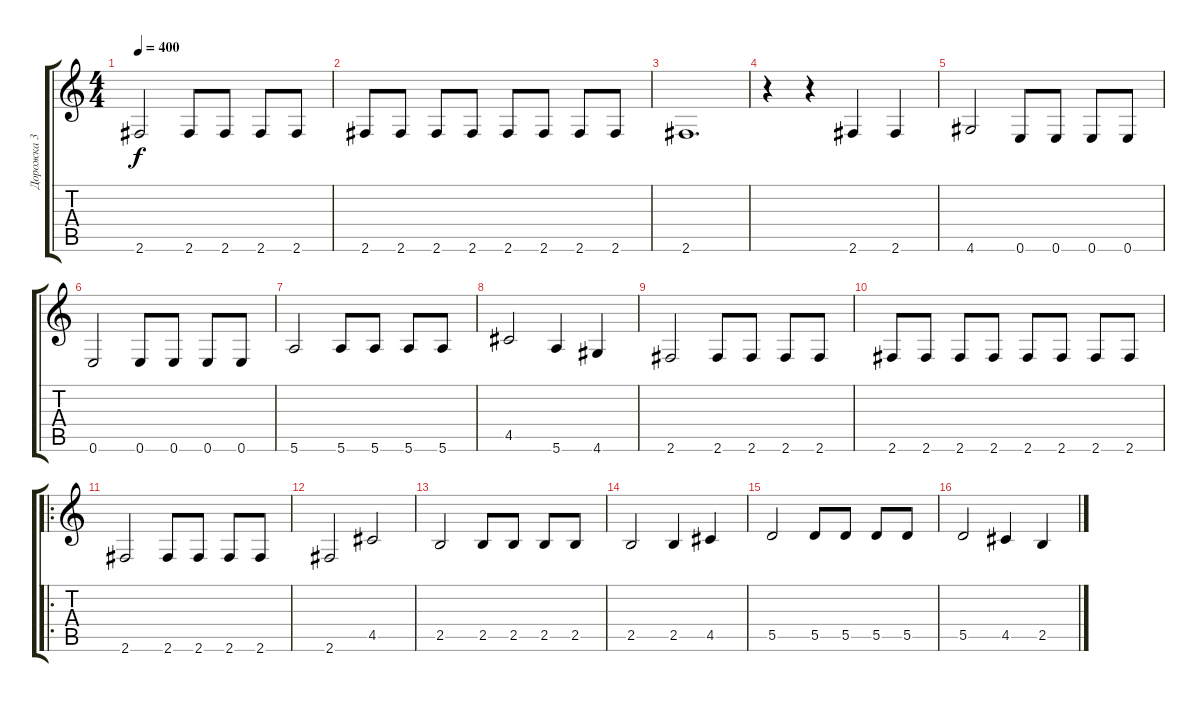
\track ("Дорожка 3" "Дорожка 3") {instrument electricbassfinger}
\staff {score tabs}
\tuning (E4 B3 G3 D3 A2 E2) {hide}
\ts (4 4)
\tempo 400
\clef g2
\ks c
2.6.2{dy f} 2.6.8 2.6.8 2.6.8 2.6.8 |
2.6.8 2.6.8 2.6.8 2.6.8 2.6.8 2.6.8 2.6.8 2.6.8 |
2.6.1{d} |
r.4 r.4 2.6.4 2.6.4 |
4.6.2 0.6.8 0.6.8 0.6.8 0.6.8 |
0.6.2 0.6.8 0.6.8 0.6.8 0.6.8 |
5.6.2 5.6.8 5.6.8 5.6.8 5.6.8 |
4.5.2 5.6.4 4.6.4 |
2.6.2 2.6.8 2.6.8 2.6.8 2.6.8 |
2.6.8 2.6.8 2.6.8 2.6.8 2.6.8 2.6.8 2.6.8 2.6.8 |
\ro
2.6.2 2.6.8 2.6.8 2.6.8 2.6.8 |
2.6.2 4.5.2 |
2.5.2 2.5.8 2.5.8 2.5.8 2.5.8 |
2.5.2 2.5.4 4.5.4 |
5.5.2 5.5.8 5.5.8 5.5.8 5.5.8 |
5.5.2 4.5.4 2.5.4
